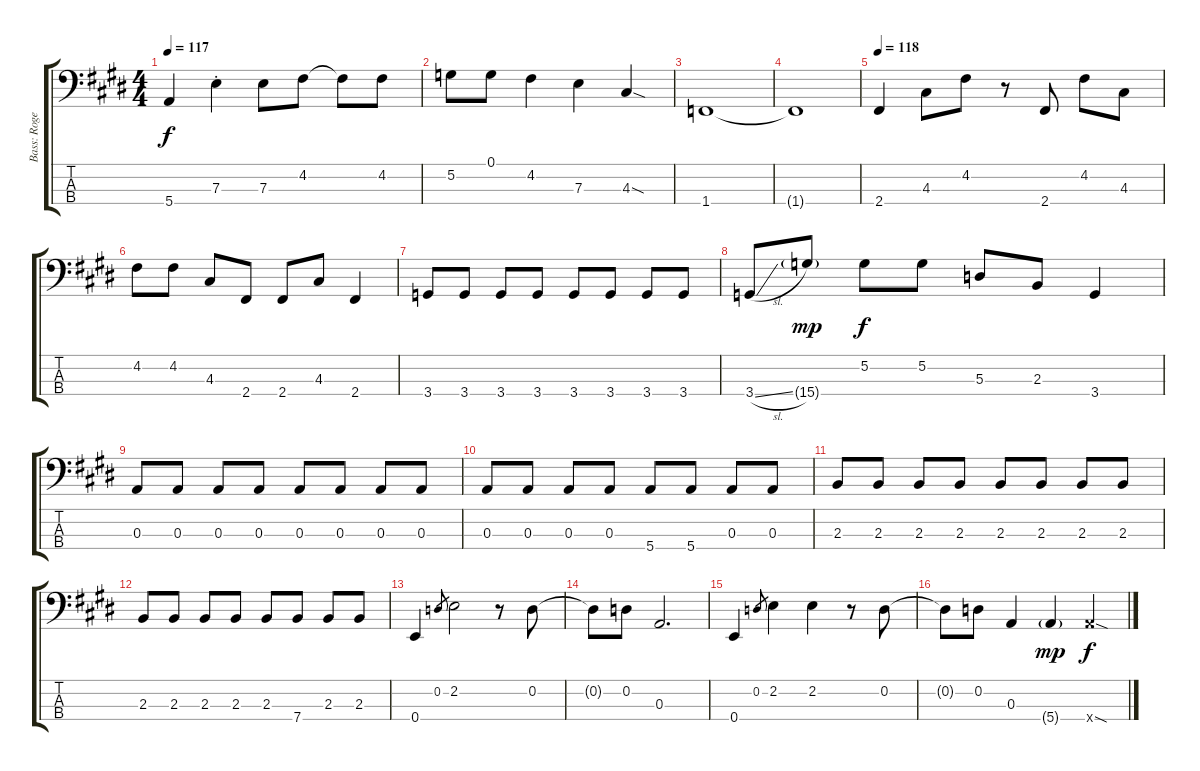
\track ("Bass: Roger" "Bass: Roge") {instrument electricbassfinger}
\staff {score tabs}
\tuning (G2 D2 A1 E1) {hide}
\ts (4 4)
\tempo 117
\clef f4
\ks e
5.4{t}.4{dy f} 7.3{st}.4 7.3.8 4.2.8 4.2{t}.8 4.2.8 |
5.2.8 0.1.8 4.2.4 7.3.4 4.3{sod}.4 |
1.4.1 |
1.4{t}.1 |
\tempo 118
2.4.4 4.3.8 4.2.8 r.8 2.4.8 4.2.8 4.3.8 |
4.2.8 4.2.8 4.3.8 2.4.8 2.4.8 4.3.8 2.4.4 |
3.4.8 3.4.8 3.4.8 3.4.8 3.4.8 3.4.8 3.4.8 3.4.8 |
3.4{sl}.8 15.4{g}.8{dy mp} 5.2.8{dy f} 5.2.8 5.3.8 2.3.8 3.4.4 |
0.3.8 0.3.8 0.3.8 0.3.8 0.3.8 0.3.8 0.3.8 0.3.8 |
0.3.8 0.3.8 0.3.8 0.3.8 5.4.8 5.4.8 0.3.8 0.3.8 |
2.3.8 2.3.8 2.3.8 2.3.8 2.3.8 2.3.8 2.3.8 2.3.8 |
2.3.8 2.3.8 2.3.8 2.3.8 2.3.8 7.4.8 2.3.8 2.3.8 |
0.4.4 0.2.8{gr} 2.2.2 r.8 0.2.8 |
0.2{t}.8 0.2.8 0.3.2{d} |
0.4.4 0.2.8{gr} 2.2.4 2.2.4 r.8 0.2.8 |
0.2{t}.8 0.2.8 0.3.4 5.4{g}.4{dy mp} 5.4{sod x}.4{dy f}
